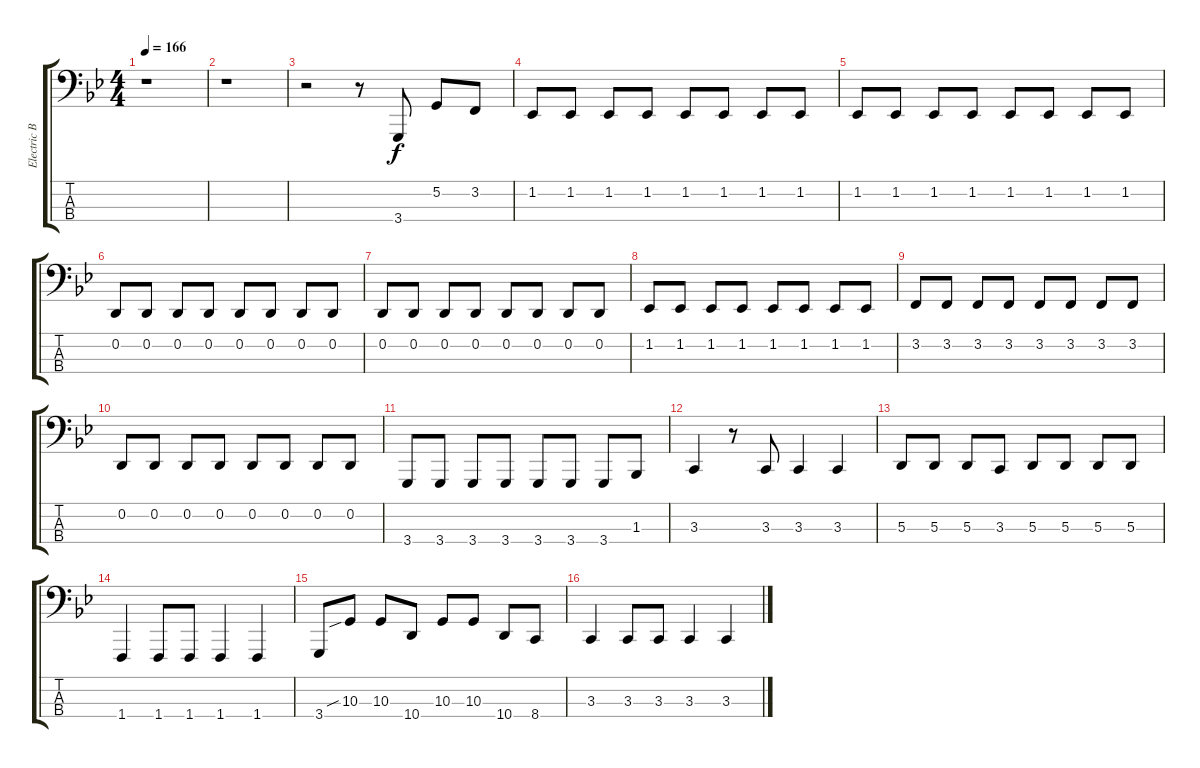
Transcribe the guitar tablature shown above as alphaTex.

\track ("Electric Bass" "Electric B") {instrument lead7fifths}
\staff {score tabs}
\tuning (G2 D2 A1 E1) {hide}
\ts (4 4)
\tempo 166
\clef f4
\ks gminor
r.1{dy f} |
r.1 |
r.2 r.8 3.4.8 5.2.8 3.2.8 |
1.2.8 1.2.8 1.2.8 1.2.8 1.2.8 1.2.8 1.2.8 1.2.8 |
1.2.8 1.2.8 1.2.8 1.2.8 1.2.8 1.2.8 1.2.8 1.2.8 |
0.2.8 0.2.8 0.2.8 0.2.8 0.2.8 0.2.8 0.2.8 0.2.8 |
0.2.8 0.2.8 0.2.8 0.2.8 0.2.8 0.2.8 0.2.8 0.2.8 |
1.2.8 1.2.8 1.2.8 1.2.8 1.2.8 1.2.8 1.2.8 1.2.8 |
3.2.8 3.2.8 3.2.8 3.2.8 3.2.8 3.2.8 3.2.8 3.2.8 |
0.2.8 0.2.8 0.2.8 0.2.8 0.2.8 0.2.8 0.2.8 0.2.8 |
3.4.8 3.4.8 3.4.8 3.4.8 3.4.8 3.4.8 3.4.8 1.3.8 |
3.3.4 r.8 3.3.8 3.3.4 3.3.4 |
5.3.8 5.3.8 5.3.8 3.3.8 5.3.8 5.3.8 5.3.8 5.3.8 |
1.4.4 1.4.8 1.4.8 1.4.4 1.4.4 |
3.4.8 10.3{sib}.8 10.3.8 10.4.8 10.3.8 10.3.8 10.4.8 8.4.8 |
3.3.4 3.3.8 3.3.8 3.3.4 3.3.4
